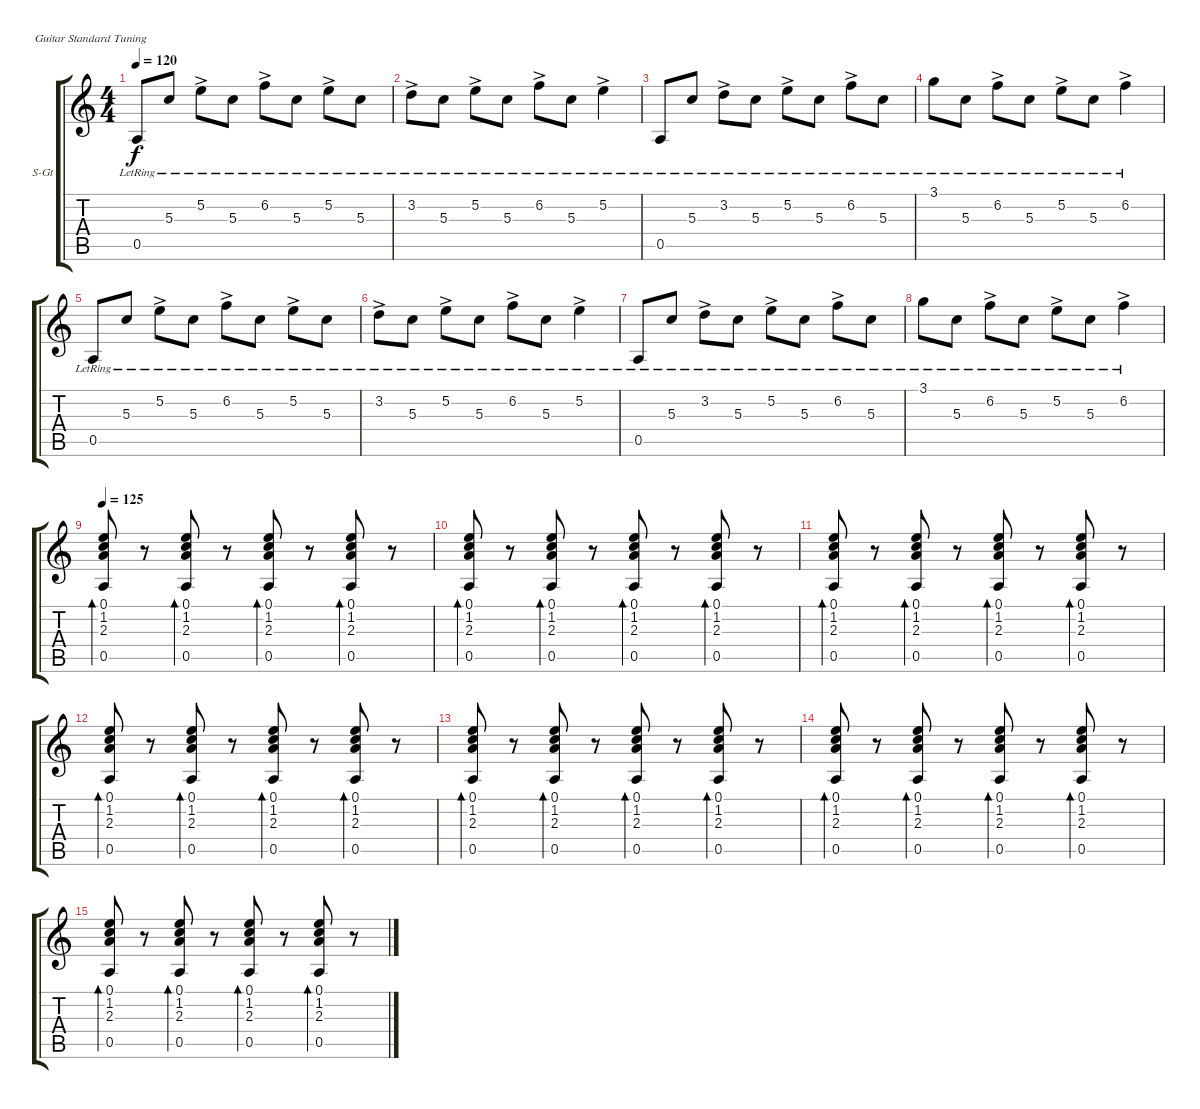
\defaultSystemsLayout 4
\bracketExtendMode groupsimilarinstruments
\firstSystemTrackNameOrientation horizontal
\otherSystemsTrackNameOrientation horizontal
\track ("Guitar Duble 2" "S-Gt") {instrument acousticguitarsteel}
\staff {score tabs}
\tuning (E4 B3 G3 D3 A2 E2)
\ts (4 4)
\tempo 120
\clef g2
\ks c
0.5{lr}.8{dy f} 5.3{lr}.8 5.2{ac lr}.8 5.3{lr}.8 6.2{ac lr}.8 5.3{lr}.8 5.2{ac lr}.8 5.3{lr}.8 |
3.2{ac lr}.8 5.3{lr}.8 5.2{ac lr}.8 5.3{lr}.8 6.2{ac lr}.8 5.3{lr}.8 5.2{ac lr}.4 |
0.5{lr}.8 5.3{lr}.8 3.2{ac lr}.8 5.3{lr}.8 5.2{ac lr}.8 5.3{lr}.8 6.2{ac lr}.8 5.3{lr}.8 |
3.1{lr}.8 5.3{lr}.8 6.2{ac lr}.8 5.3{lr}.8 5.2{ac lr}.8 5.3{lr}.8 6.2{ac lr}.4 |
0.5{lr}.8 5.3{lr}.8 5.2{ac lr}.8 5.3{lr}.8 6.2{ac lr}.8 5.3{lr}.8 5.2{ac lr}.8 5.3{lr}.8 |
3.2{ac lr}.8 5.3{lr}.8 5.2{ac lr}.8 5.3{lr}.8 6.2{ac lr}.8 5.3{lr}.8 5.2{ac lr}.4 |
0.5{lr}.8 5.3{lr}.8 3.2{ac lr}.8 5.3{lr}.8 5.2{ac lr}.8 5.3{lr}.8 6.2{ac lr}.8 5.3{lr}.8 |
3.1{lr}.8 5.3{lr}.8 6.2{ac lr}.8 5.3{lr}.8 5.2{ac lr}.8 5.3{lr}.8 6.2{ac lr}.4 |
\tempo 125
(0.5 2.3 1.2 0.1).8{bd 30} r.8 (0.1 1.2 2.3 0.5).8{bd 30} r.8 (0.5 2.3 1.2 0.1).8{bd 30} r.8 (0.1 1.2 2.3 0.5).8{bd 30} r.8 |
(0.5 2.3 1.2 0.1).8{bd 30} r.8 (0.1 1.2 2.3 0.5).8{bd 30} r.8 (0.5 2.3 1.2 0.1).8{bd 30} r.8 (0.1 1.2 2.3 0.5).8{bd 30} r.8 |
(0.5 2.3 1.2 0.1).8{bd 30} r.8 (0.1 1.2 2.3 0.5).8{bd 30} r.8 (0.5 2.3 1.2 0.1).8{bd 30} r.8 (0.1 1.2 2.3 0.5).8{bd 30} r.8 |
(0.5 2.3 1.2 0.1).8{bd 30} r.8 (0.1 1.2 2.3 0.5).8{bd 30} r.8 (0.5 2.3 1.2 0.1).8{bd 30} r.8 (0.1 1.2 2.3 0.5).8{bd 30} r.8 |
(0.5 2.3 1.2 0.1).8{bd 30} r.8 (0.1 1.2 2.3 0.5).8{bd 30} r.8 (0.5 2.3 1.2 0.1).8{bd 30} r.8 (0.1 1.2 2.3 0.5).8{bd 30} r.8 |
(0.5 2.3 1.2 0.1).8{bd 30} r.8 (0.1 1.2 2.3 0.5).8{bd 30} r.8 (0.5 2.3 1.2 0.1).8{bd 30} r.8 (0.1 1.2 2.3 0.5).8{bd 30} r.8 |
(0.5 2.3 1.2 0.1).8{bd 30} r.8 (0.1 1.2 2.3 0.5).8{bd 30} r.8 (0.5 2.3 1.2 0.1).8{bd 30} r.8 (0.1 1.2 2.3 0.5).8{bd 30} r.8
